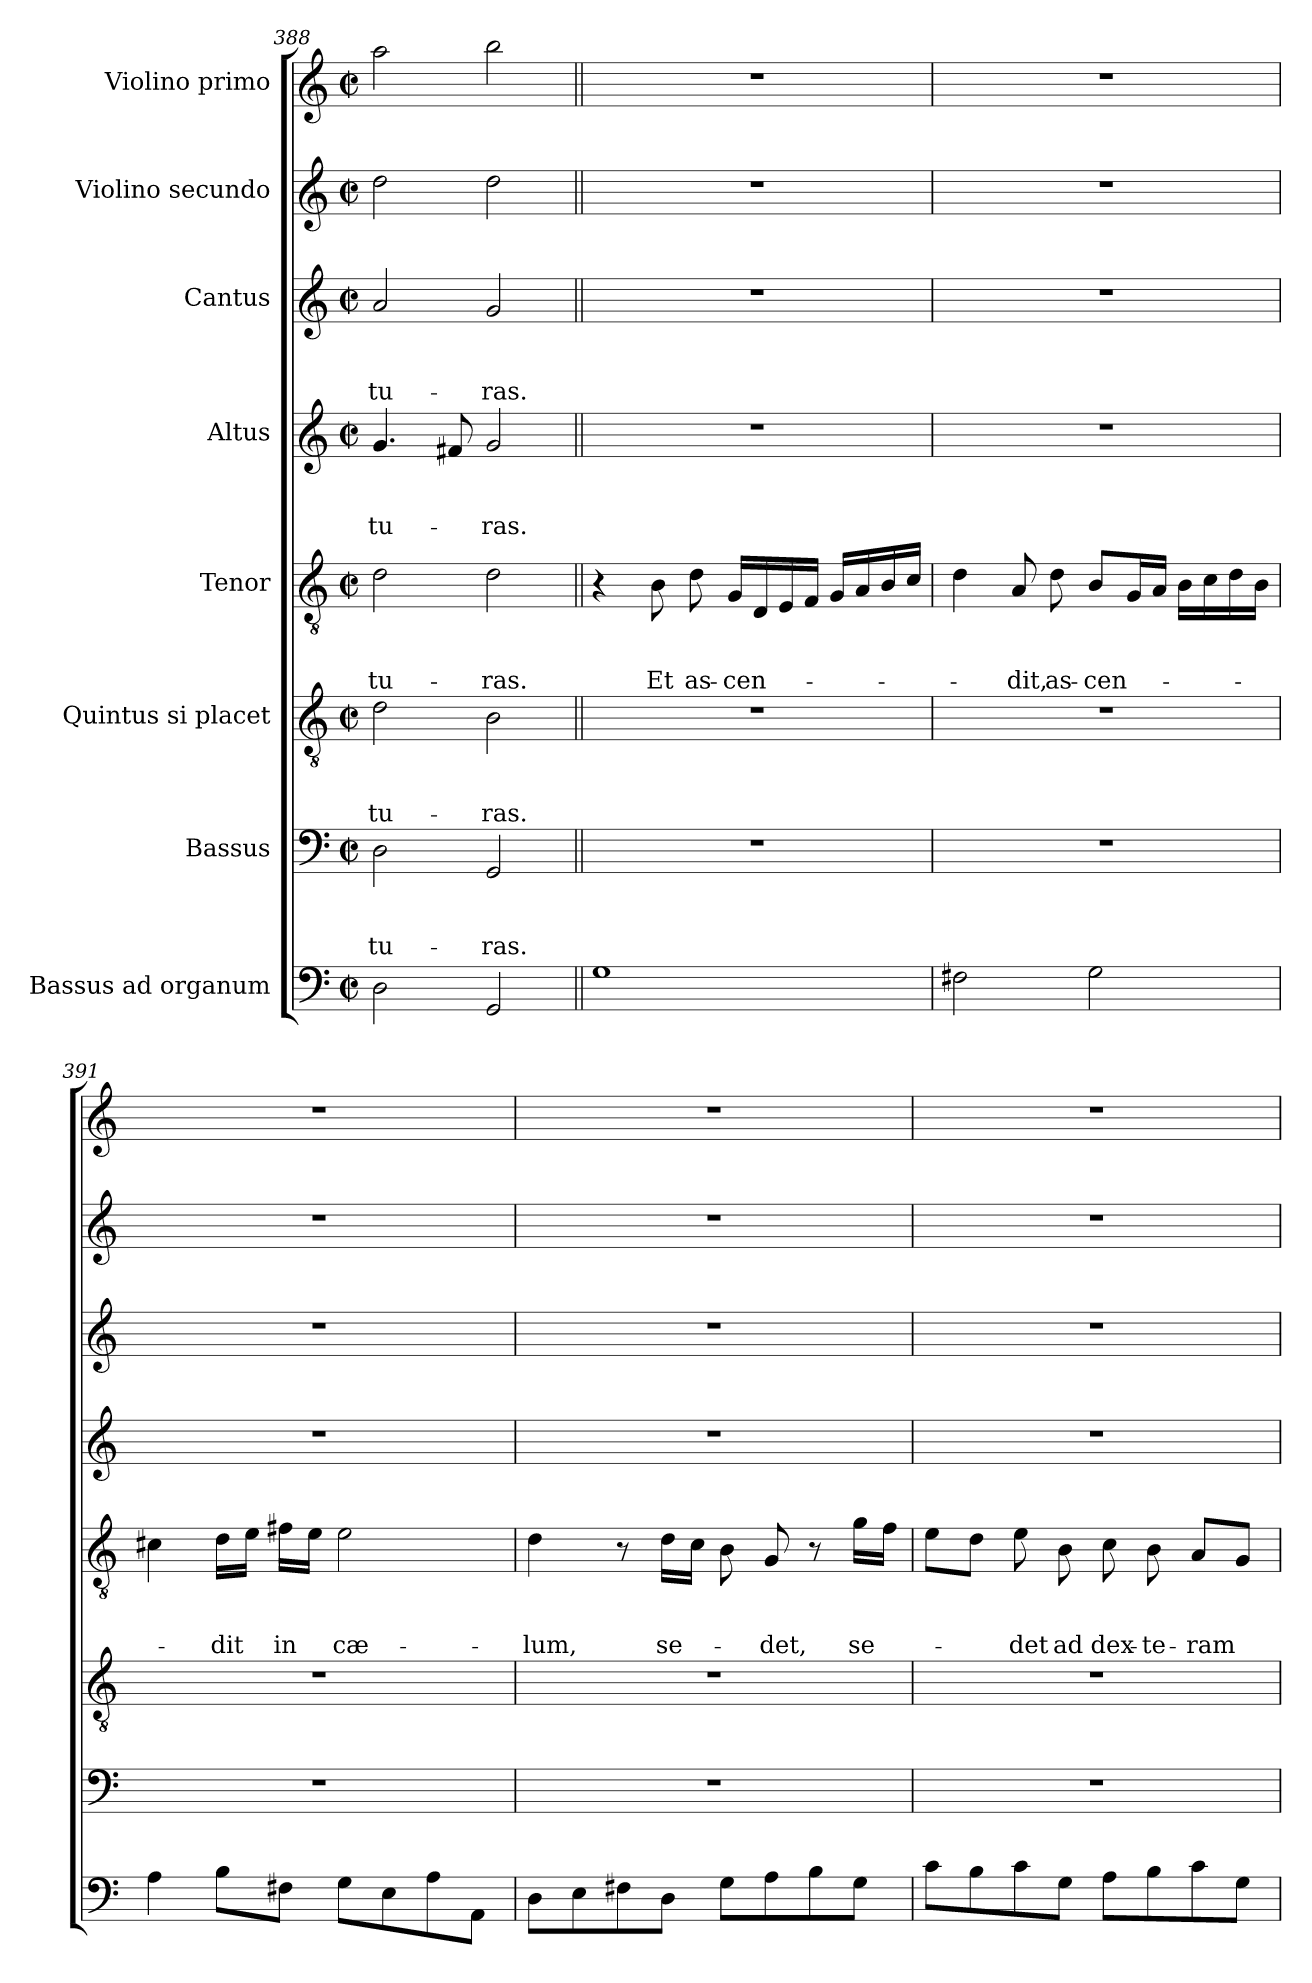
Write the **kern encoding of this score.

**kern	**kern	**text	**text	**text	**kern	**text	**text	**text	**kern	**text	**text	**text	**kern	**text	**text	**text	**kern	**text	**text	**text	**kern	**kern
*part8	*part7	*part7	*part7	*part7	*part6	*part6	*part6	*part6	*part5	*part5	*part5	*part5	*part4	*part4	*part4	*part4	*part3	*part3	*part3	*part3	*part2	*part1
*staff8	*staff7	*staff7	*staff7	*staff7	*staff6	*staff6	*staff6	*staff6	*staff5	*staff5	*staff5	*staff5	*staff4	*staff4	*staff4	*staff4	*staff3	*staff3	*staff3	*staff3	*staff2	*staff1
*I"Bassus ad organum	*I"Bassus	*	*	*	*I"Quintus si placet	*	*	*	*I"Tenor	*	*	*	*I"Altus	*	*	*	*I"Cantus	*	*	*	*I"Violino secundo	*I"Violino primo
*clefF4	*clefF4	*	*	*	*clefGv2	*	*	*	*clefGv2	*	*	*	*clefG2	*	*	*	*clefG2	*	*	*	*clefG2	*clefG2
*k[]	*k[]	*	*	*	*k[]	*	*	*	*k[]	*	*	*	*k[]	*	*	*	*k[]	*	*	*	*k[]	*k[]
*C:	*C:	*	*	*	*C:	*	*	*	*C:	*	*	*	*C:	*	*	*	*C:	*	*	*	*C:	*C:
*M2/2	*M2/2	*	*	*	*M2/2	*	*	*	*M2/2	*	*	*	*M2/2	*	*	*	*M2/2	*	*	*	*M2/2	*M2/2
*met(c|)	*met(c|)	*	*	*	*met(c|)	*	*	*	*met(c|)	*	*	*	*met(c|)	*	*	*	*met(c|)	*	*	*	*met(c|)	*met(c|)
=388	=388	=388	=388	=388	=388	=388	=388	=388	=388	=388	=388	=388	=388	=388	=388	=388	=388	=388	=388	=388	=388	=388
!	!	!	!	!LO:LY:b	!	!	!	!LO:LY:b	!	!	!	!LO:LY:b	!	!	!	!LO:LY:b	!	!	!	!LO:LY:b	!	!
2D\	2D\	.	.	-tu-	2d\	.	.	-tu-	2d\	.	.	-tu-	4.g/	.	.	-tu-	2a/	.	.	-tu-	2dd\	2aa\
.	.	.	.	.	.	.	.	.	.	.	.	.	8f#X/	.	.	.	.	.	.	.	.	.
!	!	!	!	!LO:LY:b	!	!	!	!LO:LY:b	!	!	!	!LO:LY:b	!	!	!	!LO:LY:b	!	!	!	!LO:LY:b	!	!
2GG/	2GG/	.	.	-ras.	2B\	.	.	-ras.	2d\	.	.	-ras.	2g/	.	.	-ras.	2g/	.	.	-ras.	2dd\	2bb\
!!LO:PB:g=z
=389||	=389||	=389||	=389||	=389||	=389||	=389||	=389||	=389||	=389||	=389||	=389||	=389||	=389||	=389||	=389||	=389||	=389||	=389||	=389||	=389||	=389||	=389||
1G	1r	.	.	.	1r	.	.	.	4r	.	.	.	1r	.	.	.	1r	.	.	.	1r	1r
!	!	!	!	!	!	!	!	!	!	!	!	!LO:LY:b	!	!	!	!	!	!	!	!	!	!
.	.	.	.	.	.	.	.	.	8B\	.	.	Et	.	.	.	.	.	.	.	.	.	.
!	!	!	!	!	!	!	!	!	!	!	!	!LO:LY:b	!	!	!	!	!	!	!	!	!	!
.	.	.	.	.	.	.	.	.	8d\	.	.	as-	.	.	.	.	.	.	.	.	.	.
!	!	!	!	!	!	!	!	!	!	!	!	!LO:LY:b	!	!	!	!	!	!	!	!	!	!
.	.	.	.	.	.	.	.	.	16G/LL	.	.	-cen-	.	.	.	.	.	.	.	.	.	.
.	.	.	.	.	.	.	.	.	16D/	.	.	.	.	.	.	.	.	.	.	.	.	.
.	.	.	.	.	.	.	.	.	16E/	.	.	.	.	.	.	.	.	.	.	.	.	.
.	.	.	.	.	.	.	.	.	16F/JJ	.	.	.	.	.	.	.	.	.	.	.	.	.
.	.	.	.	.	.	.	.	.	16G/LL	.	.	.	.	.	.	.	.	.	.	.	.	.
.	.	.	.	.	.	.	.	.	16A/	.	.	.	.	.	.	.	.	.	.	.	.	.
.	.	.	.	.	.	.	.	.	16B/	.	.	.	.	.	.	.	.	.	.	.	.	.
.	.	.	.	.	.	.	.	.	16c/JJ	.	.	.	.	.	.	.	.	.	.	.	.	.
=390	=390	=390	=390	=390	=390	=390	=390	=390	=390	=390	=390	=390	=390	=390	=390	=390	=390	=390	=390	=390	=390	=390
2F#X\	1r	.	.	.	1r	.	.	.	4d\	.	.	.	1r	.	.	.	1r	.	.	.	1r	1r
!	!	!	!	!	!	!	!	!	!	!	!	!LO:LY:b	!	!	!	!	!	!	!	!	!	!
.	.	.	.	.	.	.	.	.	8A/	.	.	-dit,	.	.	.	.	.	.	.	.	.	.
!	!	!	!	!	!	!	!	!	!	!	!	!LO:LY:b	!	!	!	!	!	!	!	!	!	!
.	.	.	.	.	.	.	.	.	8d\	.	.	as-	.	.	.	.	.	.	.	.	.	.
!	!	!	!	!	!	!	!	!	!	!	!	!LO:LY:b	!	!	!	!	!	!	!	!	!	!
2G\	.	.	.	.	.	.	.	.	8B/L	.	.	-cen-	.	.	.	.	.	.	.	.	.	.
.	.	.	.	.	.	.	.	.	16G/L	.	.	.	.	.	.	.	.	.	.	.	.	.
.	.	.	.	.	.	.	.	.	16A/JJ	.	.	.	.	.	.	.	.	.	.	.	.	.
.	.	.	.	.	.	.	.	.	16B\LL	.	.	.	.	.	.	.	.	.	.	.	.	.
.	.	.	.	.	.	.	.	.	16c\	.	.	.	.	.	.	.	.	.	.	.	.	.
.	.	.	.	.	.	.	.	.	16d\	.	.	.	.	.	.	.	.	.	.	.	.	.
.	.	.	.	.	.	.	.	.	16B\JJ	.	.	.	.	.	.	.	.	.	.	.	.	.
=391	=391	=391	=391	=391	=391	=391	=391	=391	=391	=391	=391	=391	=391	=391	=391	=391	=391	=391	=391	=391	=391	=391
4A\	1r	.	.	.	1r	.	.	.	4c#X\	.	.	.	1r	.	.	.	1r	.	.	.	1r	1r
!	!	!	!	!	!	!	!	!	!	!	!	!LO:LY:b	!	!	!	!	!	!	!	!	!	!
8B\L	.	.	.	.	.	.	.	.	16d\LL	.	.	-dit	.	.	.	.	.	.	.	.	.	.
.	.	.	.	.	.	.	.	.	16e\JJ	.	.	.	.	.	.	.	.	.	.	.	.	.
!	!	!	!	!	!	!	!	!	!	!	!	!LO:LY:b	!	!	!	!	!	!	!	!	!	!
8F#X\J	.	.	.	.	.	.	.	.	16f#X\LL	.	.	in	.	.	.	.	.	.	.	.	.	.
.	.	.	.	.	.	.	.	.	16e\JJ	.	.	.	.	.	.	.	.	.	.	.	.	.
!	!	!	!	!	!	!	!	!	!	!	!	!LO:LY:b	!	!	!	!	!	!	!	!	!	!
8G\L	.	.	.	.	.	.	.	.	2e\	.	.	cæ-	.	.	.	.	.	.	.	.	.	.
8E\	.	.	.	.	.	.	.	.	.	.	.	.	.	.	.	.	.	.	.	.	.	.
8A\	.	.	.	.	.	.	.	.	.	.	.	.	.	.	.	.	.	.	.	.	.	.
8AA\J	.	.	.	.	.	.	.	.	.	.	.	.	.	.	.	.	.	.	.	.	.	.
=392	=392	=392	=392	=392	=392	=392	=392	=392	=392	=392	=392	=392	=392	=392	=392	=392	=392	=392	=392	=392	=392	=392
!	!	!	!	!	!	!	!	!	!	!	!	!LO:LY:b	!	!	!	!	!	!	!	!	!	!
8D\L	1r	.	.	.	1r	.	.	.	4d\	.	.	-lum,	1r	.	.	.	1r	.	.	.	1r	1r
8E\	.	.	.	.	.	.	.	.	.	.	.	.	.	.	.	.	.	.	.	.	.	.
8F#X\	.	.	.	.	.	.	.	.	8r	.	.	.	.	.	.	.	.	.	.	.	.	.
!	!	!	!	!	!	!	!	!	!	!	!	!LO:LY:b	!	!	!	!	!	!	!	!	!	!
8D\J	.	.	.	.	.	.	.	.	16d\LL	.	.	se-	.	.	.	.	.	.	.	.	.	.
.	.	.	.	.	.	.	.	.	16c\JJ	.	.	.	.	.	.	.	.	.	.	.	.	.
8G\L	.	.	.	.	.	.	.	.	8B\	.	.	.	.	.	.	.	.	.	.	.	.	.
!	!	!	!	!	!	!	!	!	!	!	!	!LO:LY:b	!	!	!	!	!	!	!	!	!	!
8A\	.	.	.	.	.	.	.	.	8G/	.	.	-det,	.	.	.	.	.	.	.	.	.	.
8B\	.	.	.	.	.	.	.	.	8r	.	.	.	.	.	.	.	.	.	.	.	.	.
!	!	!	!	!	!	!	!	!	!	!	!	!LO:LY:b	!	!	!	!	!	!	!	!	!	!
8G\J	.	.	.	.	.	.	.	.	16g\LL	.	.	se-	.	.	.	.	.	.	.	.	.	.
.	.	.	.	.	.	.	.	.	16f\JJ	.	.	.	.	.	.	.	.	.	.	.	.	.
=393	=393	=393	=393	=393	=393	=393	=393	=393	=393	=393	=393	=393	=393	=393	=393	=393	=393	=393	=393	=393	=393	=393
8c\L	1r	.	.	.	1r	.	.	.	8e\L	.	.	.	1r	.	.	.	1r	.	.	.	1r	1r
8B\	.	.	.	.	.	.	.	.	8d\J	.	.	.	.	.	.	.	.	.	.	.	.	.
!	!	!	!	!	!	!	!	!	!	!	!	!LO:LY:b	!	!	!	!	!	!	!	!	!	!
8c\	.	.	.	.	.	.	.	.	8e\	.	.	-det	.	.	.	.	.	.	.	.	.	.
!	!	!	!	!	!	!	!	!	!	!	!	!LO:LY:b	!	!	!	!	!	!	!	!	!	!
8G\J	.	.	.	.	.	.	.	.	8B\	.	.	ad	.	.	.	.	.	.	.	.	.	.
!	!	!	!	!	!	!	!	!	!	!	!	!LO:LY:b	!	!	!	!	!	!	!	!	!	!
8A\L	.	.	.	.	.	.	.	.	8c\	.	.	dex-	.	.	.	.	.	.	.	.	.	.
!	!	!	!	!	!	!	!	!	!	!	!	!LO:LY:b	!	!	!	!	!	!	!	!	!	!
8B\	.	.	.	.	.	.	.	.	8B\	.	.	-te-	.	.	.	.	.	.	.	.	.	.
!	!	!	!	!	!	!	!	!	!	!	!	!LO:LY:b	!	!	!	!	!	!	!	!	!	!
8c\	.	.	.	.	.	.	.	.	8A/L	.	.	-ram	.	.	.	.	.	.	.	.	.	.
8G\J	.	.	.	.	.	.	.	.	8G/J	.	.	.	.	.	.	.	.	.	.	.	.	.
=	=	=	=	=	=	=	=	=	=	=	=	=	=	=	=	=	=	=	=	=	=	=
*-	*-	*-	*-	*-	*-	*-	*-	*-	*-	*-	*-	*-	*-	*-	*-	*-	*-	*-	*-	*-	*-	*-
